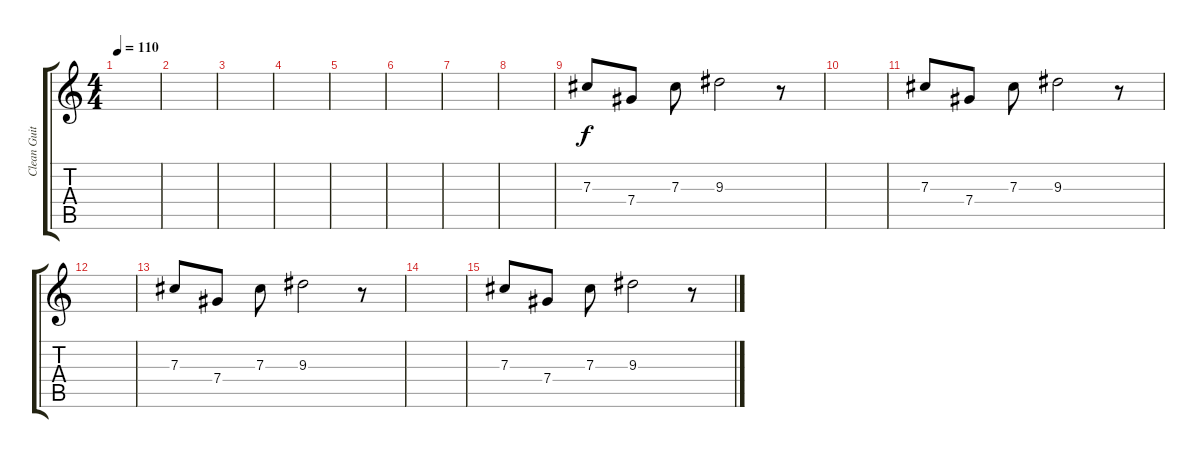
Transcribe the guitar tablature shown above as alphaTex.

\track ("Clean Guitar" "Clean Guit") {instrument electricguitarclean}
\staff {score tabs}
\tuning (Eb4 Bb3 Gb3 Db3 Ab2 D2) {hide}
\ts (4 4)
\tempo 110
\clef g2
\ks c
|
|
|
|
|
|
|
|
7.3.8 7.4.8 7.3.8 9.3.2 r.8 |
|
7.3.8 7.4.8 7.3.8 9.3.2 r.8 |
|
7.3.8 7.4.8 7.3.8 9.3.2 r.8 |
|
7.3.8 7.4.8 7.3.8 9.3.2 r.8
